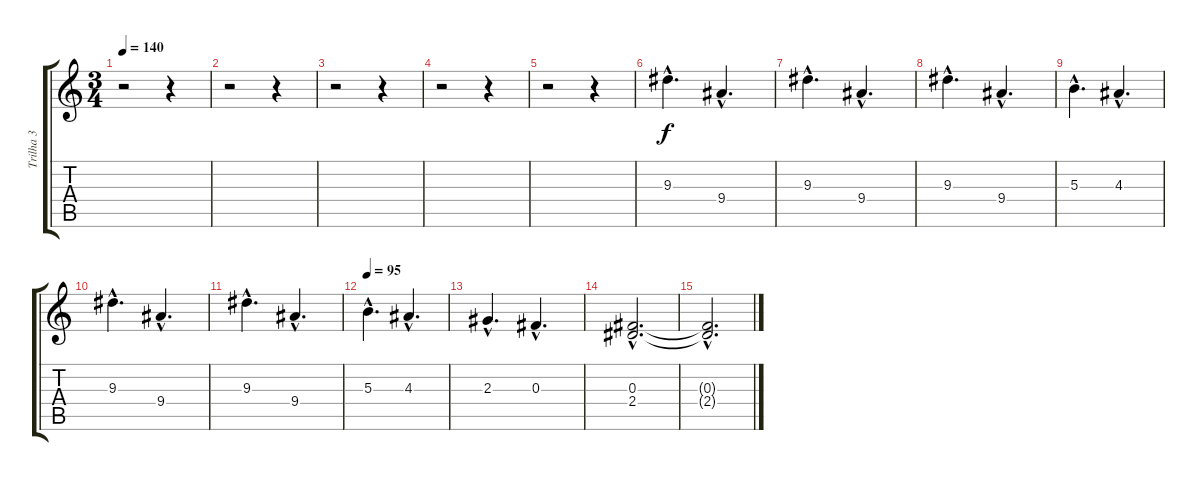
\track ("Trilha 3" "Trilha 3") {instrument acousticguitarnylon}
\staff {score tabs}
\tuning (Eb4 Bb3 Gb3 Db3 Ab2 Eb2) {hide}
\ts (3 4)
\tempo 140
\clef g2
\ks c
r.2{dy f} r.4 |
r.2 r.4 |
r.2 r.4 |
r.2 r.4 |
r.2 r.4 |
9.3{hac}.4{d volume 13} 9.4{hac}.4{d} |
9.3{hac}.4{d} 9.4{hac}.4{d} |
9.3{hac}.4{d} 9.4{hac}.4{d} |
5.3{hac}.4{d} 4.3{hac}.4{d} |
9.3{hac}.4{d} 9.4{hac}.4{d} |
9.3{hac}.4{d} 9.4{hac}.4{d} |
\tempo 95
5.3{hac}.4{d} 4.3{hac}.4{d} |
2.3{hac}.4{d} 0.3{hac}.4{d} |
(0.3{hac} 2.4{hac}).2{d} |
(0.3{hac t} 2.4{hac t}).2{d}
